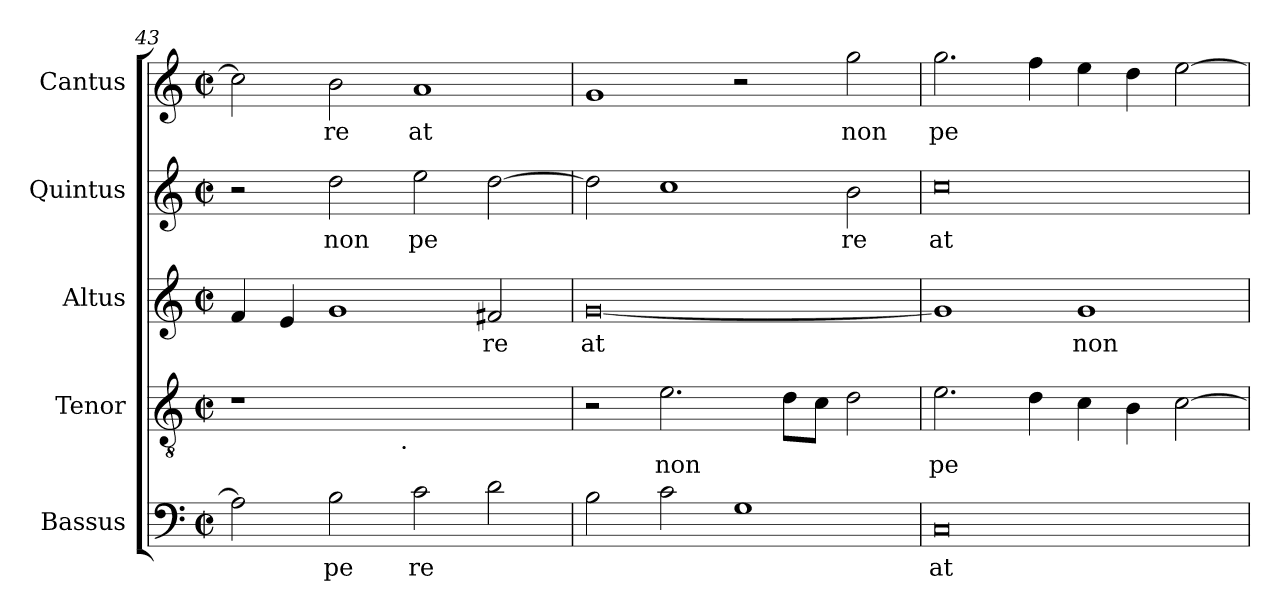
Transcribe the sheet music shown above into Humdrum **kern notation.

**kern	**text	**kern	**text	**kern	**text	**kern	**text	**kern	**text
*part5	*part5	*part4	*part4	*part3	*part3	*part2	*part2	*part1	*part1
*staff5	*staff5	*staff4	*staff4	*staff3	*staff3	*staff2	*staff2	*staff1	*staff1
*I"Bassus	*	*I"Tenor	*	*I"Altus	*	*I"Quintus	*	*I"Cantus	*
*clefF4	*	*clefGv2	*	*clefG2	*	*clefG2	*	*clefG2	*
*k[]	*	*k[]	*	*k[]	*	*k[]	*	*k[]	*
*C:	*	*C:	*	*C:	*	*C:	*	*C:	*
*M2/2	*	*M2/2	*	*M2/2	*	*M2/2	*	*M2/2	*
*met(c|)	*	*met(c|)	*	*met(c|)	*	*met(c|)	*	*met(c|)	*
=43	=43	=43	=43	=43	=43	=43	=43	=43	=43
!	!LO:LY:b:cj	!	!	!	!LO:LY:b:cj	!	!	!	!LO:LY:b:cj
*	*	*^	*	*	*	*	*	*	*
2A\]	.	1r	2ryy	.	4f/	.	2r	.	2cc\]	.
!	!	!	!	!	!	!LO:LY:b:cj	!	!	!	!
.	.	.	.	.	4e/	.	.	.	.	.
!	!LO:LY:b:cj	!	!	!	!	!LO:LY:b:cj	!	!LO:LY:b:cj	!	!LO:LY:b:cj
2B\	pe	.	4...ryy	.	1g	.	2dd\	non	2b\	re
!	!	!	!LO:TX:b:t=.	!	!	!	!	!	!	!
.	.	.	1ryy	.	.	.	.	.	.	.
!	!LO:LY:b:cj	!	!	!	!	!	!	!LO:LY:b:cj	!	!LO:LY:b:cj
2c\	re	1ryy	.	.	.	.	2ee\	pe	1a	at
!	!LO:LY:b:cj	!	!	!	!	!LO:LY:b:cj	!	!LO:LY:b:cj	!	!
2d\	.	.	.	.	2f#/	re	[>2dd\	.	.	.
.	.	.	32ryy	.	.	.	.	.	.	.
=44	=44	=44	=44	=44	=44	=44	=44	=44	=44	=44
!	!LO:LY:b:cj	!	!	!	!	!LO:LY:b:cj	!	!LO:LY:b:cj	!	!LO:LY:b:cj
*	*	*v	*v	*	*	*	*	*	*	*
2B\	.	2r	.	[<0g	at	2dd\]	.	1g	.
!	!LO:LY:b:cj	!	!LO:LY:b:cj	!	!	!	!LO:LY:b:cj	!	!
2c\	.	2.e\	non	.	.	1cc	.	.	.
!	!LO:LY:b:cj	!	!	!	!	!	!	!	!
1G	.	.	.	.	.	.	.	2r	.
!	!	!	!LO:LY:b:cj	!	!	!	!	!	!
.	.	8d\L	.	.	.	.	.	.	.
!	!	!	!LO:LY:b:cj	!	!	!	!	!	!
.	.	8c\J	.	.	.	.	.	.	.
!	!	!	!LO:LY:b:cj	!	!	!	!LO:LY:b:cj	!	!LO:LY:b:cj
.	.	2d\	.	.	.	2b\	re	2gg\	non
=45	=45	=45	=45	=45	=45	=45	=45	=45	=45
!	!LO:LY:b:cj	!	!LO:LY:b:cj	!	!LO:LY:b:cj	!	!LO:LY:b:cj	!	!LO:LY:b:cj
0C	at	2.e\	pe	1g]	.	0cc	at	2.gg\	pe
!	!	!	!LO:LY:b:cj	!	!	!	!	!	!LO:LY:b:cj
.	.	4d\	.	.	.	.	.	4ff\	.
!	!	!	!LO:LY:b:cj	!	!LO:LY:b:cj	!	!	!	!LO:LY:b:cj
.	.	4c\	.	1g	non	.	.	4ee\	.
!	!	!	!LO:LY:b:cj	!	!	!	!	!	!LO:LY:b:cj
.	.	4B\	.	.	.	.	.	4dd\	.
!	!	!	!LO:LY:b:cj	!	!	!	!	!	!LO:LY:b:cj
.	.	[>2c\	.	.	.	.	.	[>2ee\	.
=	=	=	=	=	=	=	=	=	=
*-	*-	*-	*-	*-	*-	*-	*-	*-	*-
